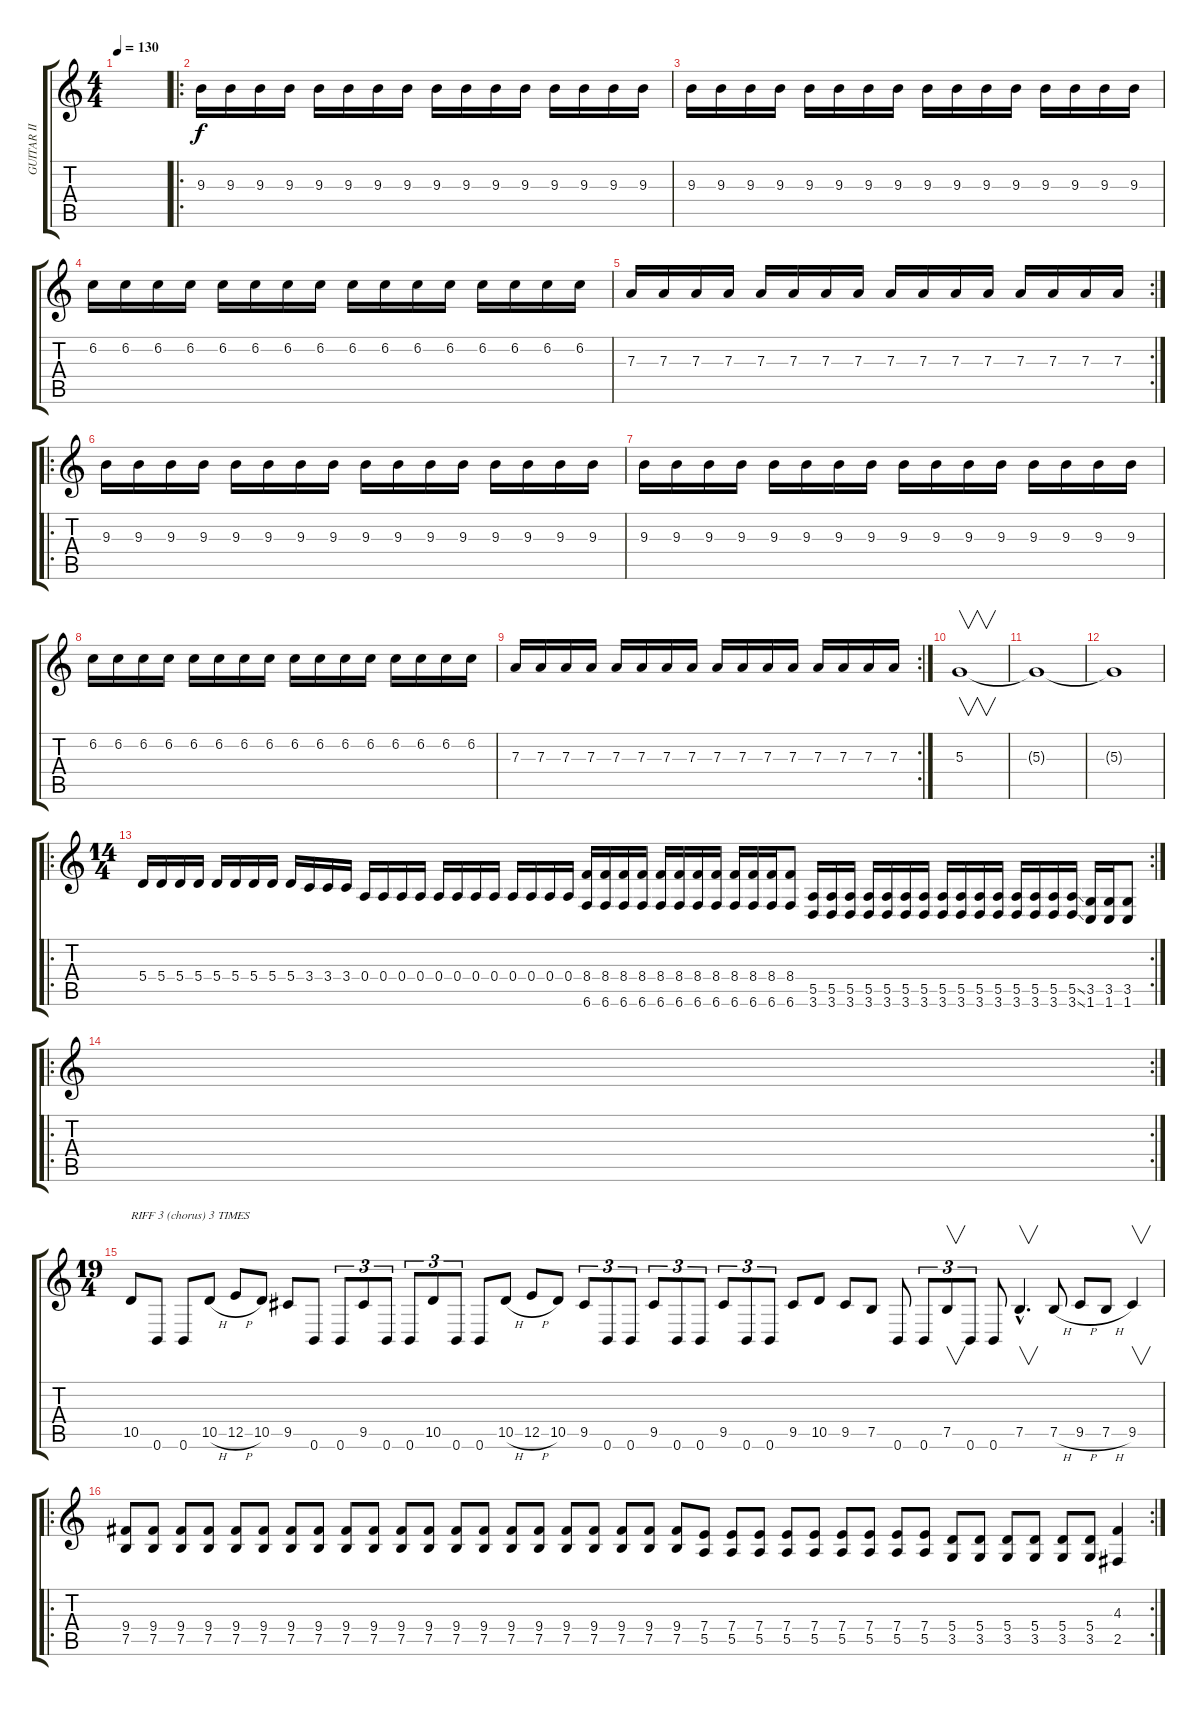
\track ("GUITAR II" "GUITAR II") {instrument distortionguitar}
\staff {score tabs}
\tuning (B3 Gb3 D3 A2 E2 B1) {hide}
\ts (4 4)
\tempo 130
\clef g2
\ks c
|
\ro
9.3.16 9.3.16 9.3.16 9.3.16 9.3.16 9.3.16 9.3.16 9.3.16 9.3.16 9.3.16 9.3.16 9.3.16 9.3.16 9.3.16 9.3.16 9.3.16 |
9.3.16 9.3.16 9.3.16 9.3.16 9.3.16 9.3.16 9.3.16 9.3.16 9.3.16 9.3.16 9.3.16 9.3.16 9.3.16 9.3.16 9.3.16 9.3.16 |
6.2.16 6.2.16 6.2.16 6.2.16 6.2.16 6.2.16 6.2.16 6.2.16 6.2.16 6.2.16 6.2.16 6.2.16 6.2.16 6.2.16 6.2.16 6.2.16 |
\rc 2
7.3.16 7.3.16 7.3.16 7.3.16 7.3.16 7.3.16 7.3.16 7.3.16 7.3.16 7.3.16 7.3.16 7.3.16 7.3.16 7.3.16 7.3.16 7.3.16 |
\ro
9.3.16 9.3.16 9.3.16 9.3.16 9.3.16 9.3.16 9.3.16 9.3.16 9.3.16 9.3.16 9.3.16 9.3.16 9.3.16 9.3.16 9.3.16 9.3.16 |
9.3.16 9.3.16 9.3.16 9.3.16 9.3.16 9.3.16 9.3.16 9.3.16 9.3.16 9.3.16 9.3.16 9.3.16 9.3.16 9.3.16 9.3.16 9.3.16 |
6.2.16 6.2.16 6.2.16 6.2.16 6.2.16 6.2.16 6.2.16 6.2.16 6.2.16 6.2.16 6.2.16 6.2.16 6.2.16 6.2.16 6.2.16 6.2.16 |
\rc 2
7.3.16 7.3.16 7.3.16 7.3.16 7.3.16 7.3.16 7.3.16 7.3.16 7.3.16 7.3.16 7.3.16 7.3.16 7.3.16 7.3.16 7.3.16 7.3.16 |
5.3.1{v} |
5.3{t}.1 |
5.3{t}.1 |
\ro
\rc 2
\ts (14 4)
5.4.16 5.4.16 5.4.16 5.4.16 5.4.16 5.4.16 5.4.16 5.4.16 5.4.16 3.4.16 3.4.16 3.4.16 0.4.16 0.4.16 0.4.16 0.4.16 0.4.16 0.4.16 0.4.16 0.4.16 0.4.16 0.4.16 0.4.16 0.4.16 (8.4 6.6).16 (8.4 6.6).16 (8.4 6.6).16 (8.4 6.6).16 (8.4 6.6).16 (8.4 6.6).16 (8.4 6.6).16 (8.4 6.6).16 (8.4 6.6).16 (8.4 6.6).16 (8.4 6.6).16 (8.4 6.6).8 (5.5 3.6).16 (5.5 3.6).16 (5.5 3.6).16 (5.5 3.6).16 (5.5 3.6).16 (5.5 3.6).16 (5.5 3.6).16 (5.5 3.6).16 (5.5 3.6).16 (5.5 3.6).16 (5.5 3.6).16 (5.5 3.6).16 (5.5 3.6).16 (5.5 3.6).16 (5.5{ss} 3.6{ss}).16 (3.5 1.6).16 (3.5 1.6).16 (3.5 1.6).8 |
\ro
\rc 2
|
\ts (19 4)
10.5.8{txt "RIFF 3 (chorus) 3 TIMES"} 0.6.8 0.6.8 10.5{h}.8 12.5{h}.8 10.5.8 9.5.8 0.6.8 0.6.8{tu (3 2)} 9.5.8{tu (3 2)} 0.6.8{tu (3 2)} 0.6.8{tu (3 2)} 10.5.8{tu (3 2)} 0.6.8{tu (3 2)} 0.6.8 10.5{h}.8 12.5{h}.8 10.5.8 9.5.8{tu (3 2)} 0.6.8{tu (3 2)} 0.6.8{tu (3 2)} 9.5.8{tu (3 2)} 0.6.8{tu (3 2)} 0.6.8{tu (3 2)} 9.5.8{tu (3 2)} 0.6.8{tu (3 2)} 0.6.8{tu (3 2)} 9.5.8 10.5.8 9.5.8 7.5.8 0.6.8 0.6.8{tu (3 2)} 7.5.8{v tu (3 2)} 0.6.8{tu (3 2)} 0.6.8 7.5{hac}.4{v d} 7.5{h}.8 9.5{h}.8 7.5{h}.8 9.5.4{v} |
\ro
\rc 2
(9.4 7.5).8 (9.4 7.5).8 (9.4 7.5).8 (9.4 7.5).8 (9.4 7.5).8 (9.4 7.5).8 (9.4 7.5).8 (9.4 7.5).8 (9.4 7.5).8 (9.4 7.5).8 (9.4 7.5).8 (9.4 7.5).8 (9.4 7.5).8 (9.4 7.5).8 (9.4 7.5).8 (9.4 7.5).8 (9.4 7.5).8 (9.4 7.5).8 (9.4 7.5).8 (9.4 7.5).8 (9.4 7.5).8 (7.4 5.5).8 (7.4 5.5).8 (7.4 5.5).8 (7.4 5.5).8 (7.4 5.5).8 (7.4 5.5).8 (7.4 5.5).8 (7.4 5.5).8 (7.4 5.5).8 (5.4 3.5).8 (5.4 3.5).8 (5.4 3.5).8 (5.4 3.5).8 (5.4 3.5).8 (5.4 3.5).8 (4.3 2.5).4
